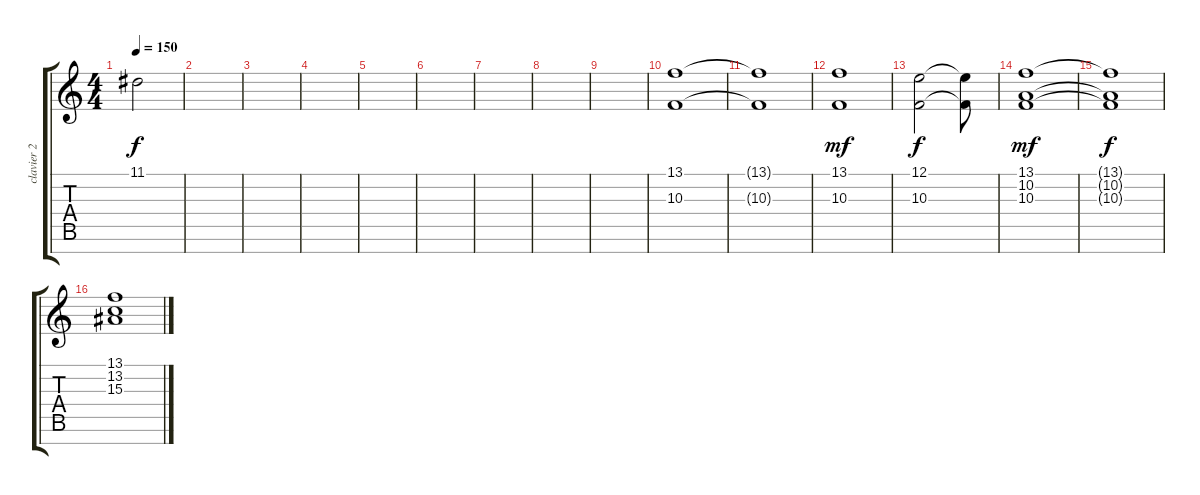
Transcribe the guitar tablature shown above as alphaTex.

\track ("clavier 2" "clavier 2") {instrument stringensemble1}
\staff {score tabs}
\tuning (E4 B3 G3 D3 A2 E2 B1) {hide}
\ts (4 4)
\tempo 150
\clef g2
\ks c
11.1.2{dy f} |
|
|
|
|
|
|
|
|
(13.1 10.3).1{instrument stringensemble1} |
(13.1{t} 10.3{t}).1 |
(13.1 10.3).1{dy mf} |
(12.1 10.3).2{dy f} (12.1{t} 10.3{t}).8 |
(13.1 10.2 10.3).1{dy mf} |
(13.1{t} 10.2{t} 10.3{t}).1{dy f} |
(13.1 13.2 15.3).1
